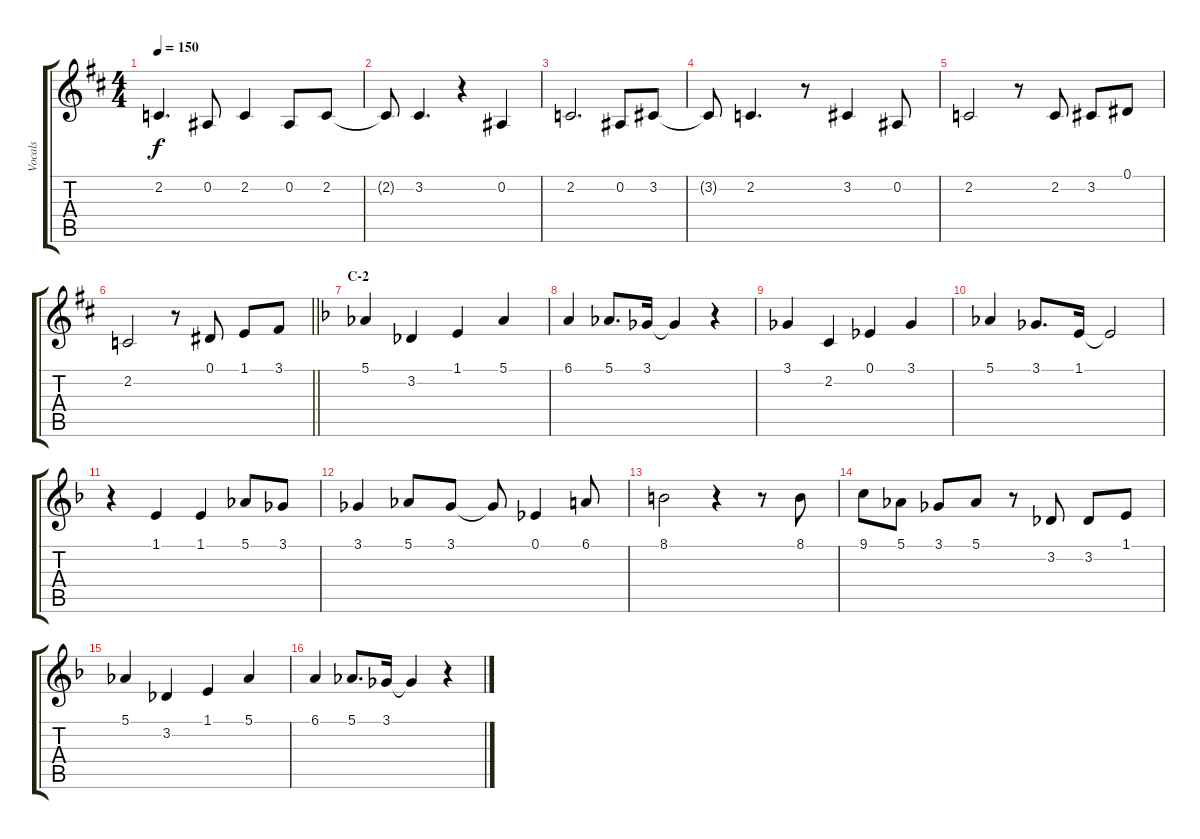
\track ("Vocals" "Vocals") {instrument voiceoohs}
\staff {score tabs}
\tuning (Eb4 Bb3 Gb3 Db3 Ab2 Eb2) {hide}
\ts (4 4)
\tempo 150
\clef g2
\ks d
2.2.4{d dy f} 0.2.8 2.2.4 0.2.8 2.2.8 |
2.2{t}.8 3.2.4{d} r.4 0.2.4 |
2.2.2{d} 0.2.8 3.2.8 |
3.2{t}.8 2.2.4{d} r.8 3.2.4 0.2.8 |
2.2.2 r.8 2.2.8 3.2.8 0.1.8 |
\barLineRight lightlight
2.2.2 r.8 0.1.8 1.1.8 3.1.8 |
\section ("" "C-2")
\ks f
5.1.4 3.2.4 1.1.4 5.1.4 |
6.1.4 5.1.8{d} 3.1.16 3.1{t}.4 r.4 |
3.1.4 2.2.4 0.1.4 3.1.4 |
5.1.4 3.1.8{d} 1.1.16 1.1{t}.2 |
r.4 1.1.4 1.1.4 5.1.8 3.1.8 |
3.1.4 5.1.8 3.1.8 3.1{t}.8 0.1.4 6.1.8 |
8.1.2 r.4 r.8 8.1.8 |
9.1.8 5.1.8 3.1.8 5.1.8 r.8 3.2.8 3.2.8 1.1.8 |
5.1.4 3.2.4 1.1.4 5.1.4 |
6.1.4 5.1.8{d} 3.1.16 3.1{t}.4 r.4
